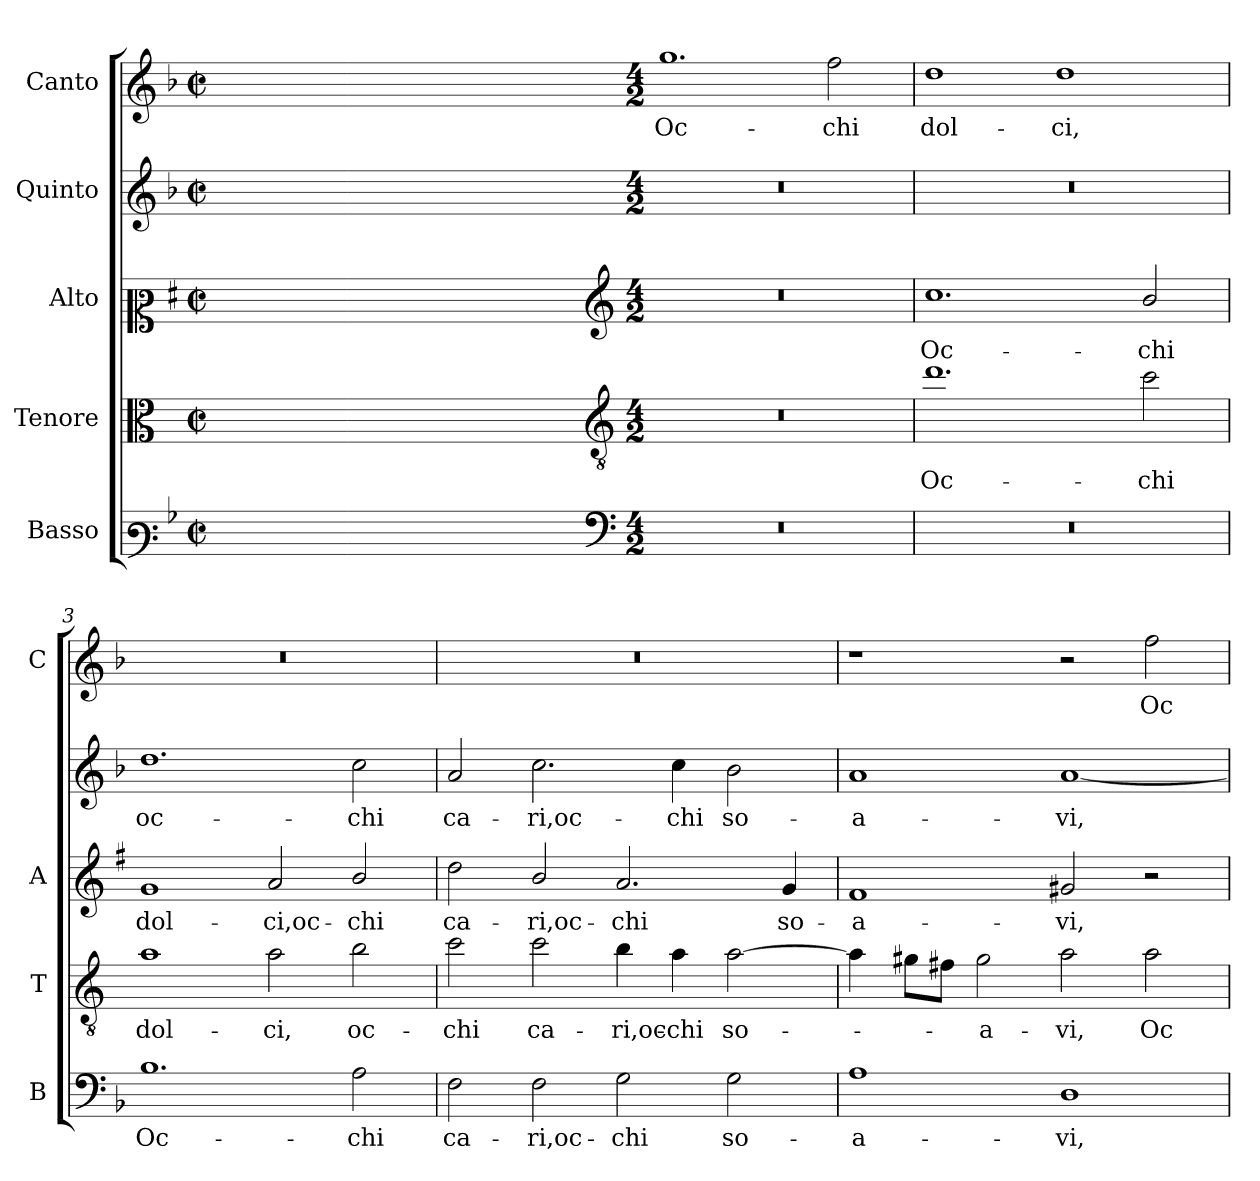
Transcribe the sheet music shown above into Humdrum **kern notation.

**kern	**text	**kern	**text	**kern	**text	**kern	**text	**kern	**text
*part5	*part5	*part4	*part4	*part3	*part3	*part2	*part2	*part1	*part1
*staff5	*staff5	*staff4	*staff4	*staff3	*staff3	*staff2	*staff2	*staff1	*staff1
*I"Basso	*	*I"Tenore	*	*I"Alto	*	*I"Quinto	*	*I"Canto	*
*I'B	*	*I'T	*	*I'A	*	*	*	*I'C	*
*clefF3	*	*clefC3	*	*clefC2	*	*clefG2	*	*clefG2	*
*	*	*ITrd4c7	*	*ITrd1c2	*	*	*	*	*
*k[b-]	*	*k[b-]	*	*k[b-]	*	*k[b-]	*	*k[b-]	*
*F:	*	*F:	*	*F:	*	*F:	*	*F:	*
*M2/2	*	*M2/2	*	*M2/2	*	*M2/2	*	*M2/2	*
*met(c|)	*	*met(c|)	*	*met(c|)	*	*met(c|)	*	*met(c|)	*
=	=	=	=	=	=	=	=	=	=
1ryy	.	1ryy	.	1ryy	.	1ryy	.	1ryy	.
=1X-	=1X-	=1X-	=1X-	=1X-	=1X-	=1X-	=1X-	=1X-	=1X-
4ryy	.	4ryy	.	4ryy	.	4ryy	.	4ryy	.
4ryy	.	4ryy	.	4ryy	.	4ryy	.	4ryy	.
4ryy	.	4ryy	.	4ryy	.	4ryy	.	4ryy	.
4ryy	.	4ryy	.	4ryy	.	4ryy	.	4ryy	.
=1-	=1-	=1-	=1-	=1-	=1-	=1-	=1-	=1-	=1-
*clefF4	*	*clefGv2	*	*clefG2	*	*	*	*	*
*M4/2	*	*M4/2	*	*M4/2	*	*M4/2	*	*M4/2	*
!	!	!	!	!	!	!	!	!	!LO:LY:b
0r	.	0r	.	0r	.	0r	.	1.gg	Oc-
!	!	!	!	!	!	!	!	!	!LO:LY:b
.	.	.	.	.	.	.	.	2ff\	-chi
=2	=2	=2	=2	=2	=2	=2	=2	=2	=2
!	!	!	!LO:LY:b	!	!LO:LY:b	!	!	!	!LO:LY:b
0r	.	1.g	Oc-	1.b-	Oc-	0r	.	1dd	dol-
!	!	!	!	!	!	!	!	!	!LO:LY:b
.	.	.	.	.	.	.	.	1dd	-ci,
!	!	!	!LO:LY:b	!	!LO:LY:b	!	!	!	!
.	.	2f\	-chi	2a/	-chi	.	.	.	.
=3	=3	=3	=3	=3	=3	=3	=3	=3	=3
!	!LO:LY:b	!	!LO:LY:b	!	!LO:LY:b	!	!LO:LY:b	!	!
1.B-	Oc-	1d	dol-	1f	dol-	1.dd	oc-	0r	.
!	!	!	!LO:LY:b	!	!LO:LY:b	!	!	!	!
.	.	2d\	-ci,	2g/	-ci,oc-	.	.	.	.
!	!LO:LY:b	!	!LO:LY:b	!	!LO:LY:b	!	!LO:LY:b	!	!
2A\	-chi	2e\	oc-	2a/	-chi	2cc\	-chi	.	.
=4	=4	=4	=4	=4	=4	=4	=4	=4	=4
!	!LO:LY:b	!	!LO:LY:b	!	!LO:LY:b	!	!LO:LY:b	!	!
2F\	ca-	2f\	-chi	2cc\	ca-	2a/	ca-	0r	.
!	!LO:LY:b	!	!LO:LY:b	!	!LO:LY:b	!	!LO:LY:b	!	!
2F\	-ri,oc-	2f\	ca-	2a/	-ri,oc-	2.cc\	-ri,oc-	.	.
!	!LO:LY:b	!	!LO:LY:b	!	!LO:LY:b	!	!	!	!
2G\	-chi	4e\	-ri,oc-	2.g/	-chi	.	.	.	.
!	!	!	!LO:LY:b	!	!	!	!LO:LY:b	!	!
.	.	4d\	-chi	.	.	4cc\	-chi	.	.
!	!LO:LY:b	!	!LO:LY:b	!	!	!	!LO:LY:b	!	!
2G\	so-	[2d\	so-	.	.	2b-\	so-	.	.
!	!	!	!	!	!LO:LY:b	!	!	!	!
.	.	.	.	4f/	so-	.	.	.	.
=5	=5	=5	=5	=5	=5	=5	=5	=5	=5
!	!LO:LY:b	!	!	!	!LO:LY:b	!	!LO:LY:b	!	!
1A	-a-	4d\]	.	1e	-a-	1a	-a-	1r	.
.	.	8c#X\L	.	.	.	.	.	.	.
.	.	8Bn\J	.	.	.	.	.	.	.
!	!	!	!LO:LY:b	!	!	!	!	!	!
.	.	2c#\	-a-	.	.	.	.	.	.
!	!LO:LY:b	!	!LO:LY:b	!	!LO:LY:b	!	!LO:LY:b	!	!
1D	-vi,	2d\	-vi,	2f#X/	-vi,	[1a	-vi,	2r	.
!	!	!	!LO:LY:b	!	!	!	!	!	!LO:LY:b
.	.	2d\	Oc-	2r	.	.	.	2ff\	Oc-
=	=	=	=	=	=	=	=	=	=
*-	*-	*-	*-	*-	*-	*-	*-	*-	*-
